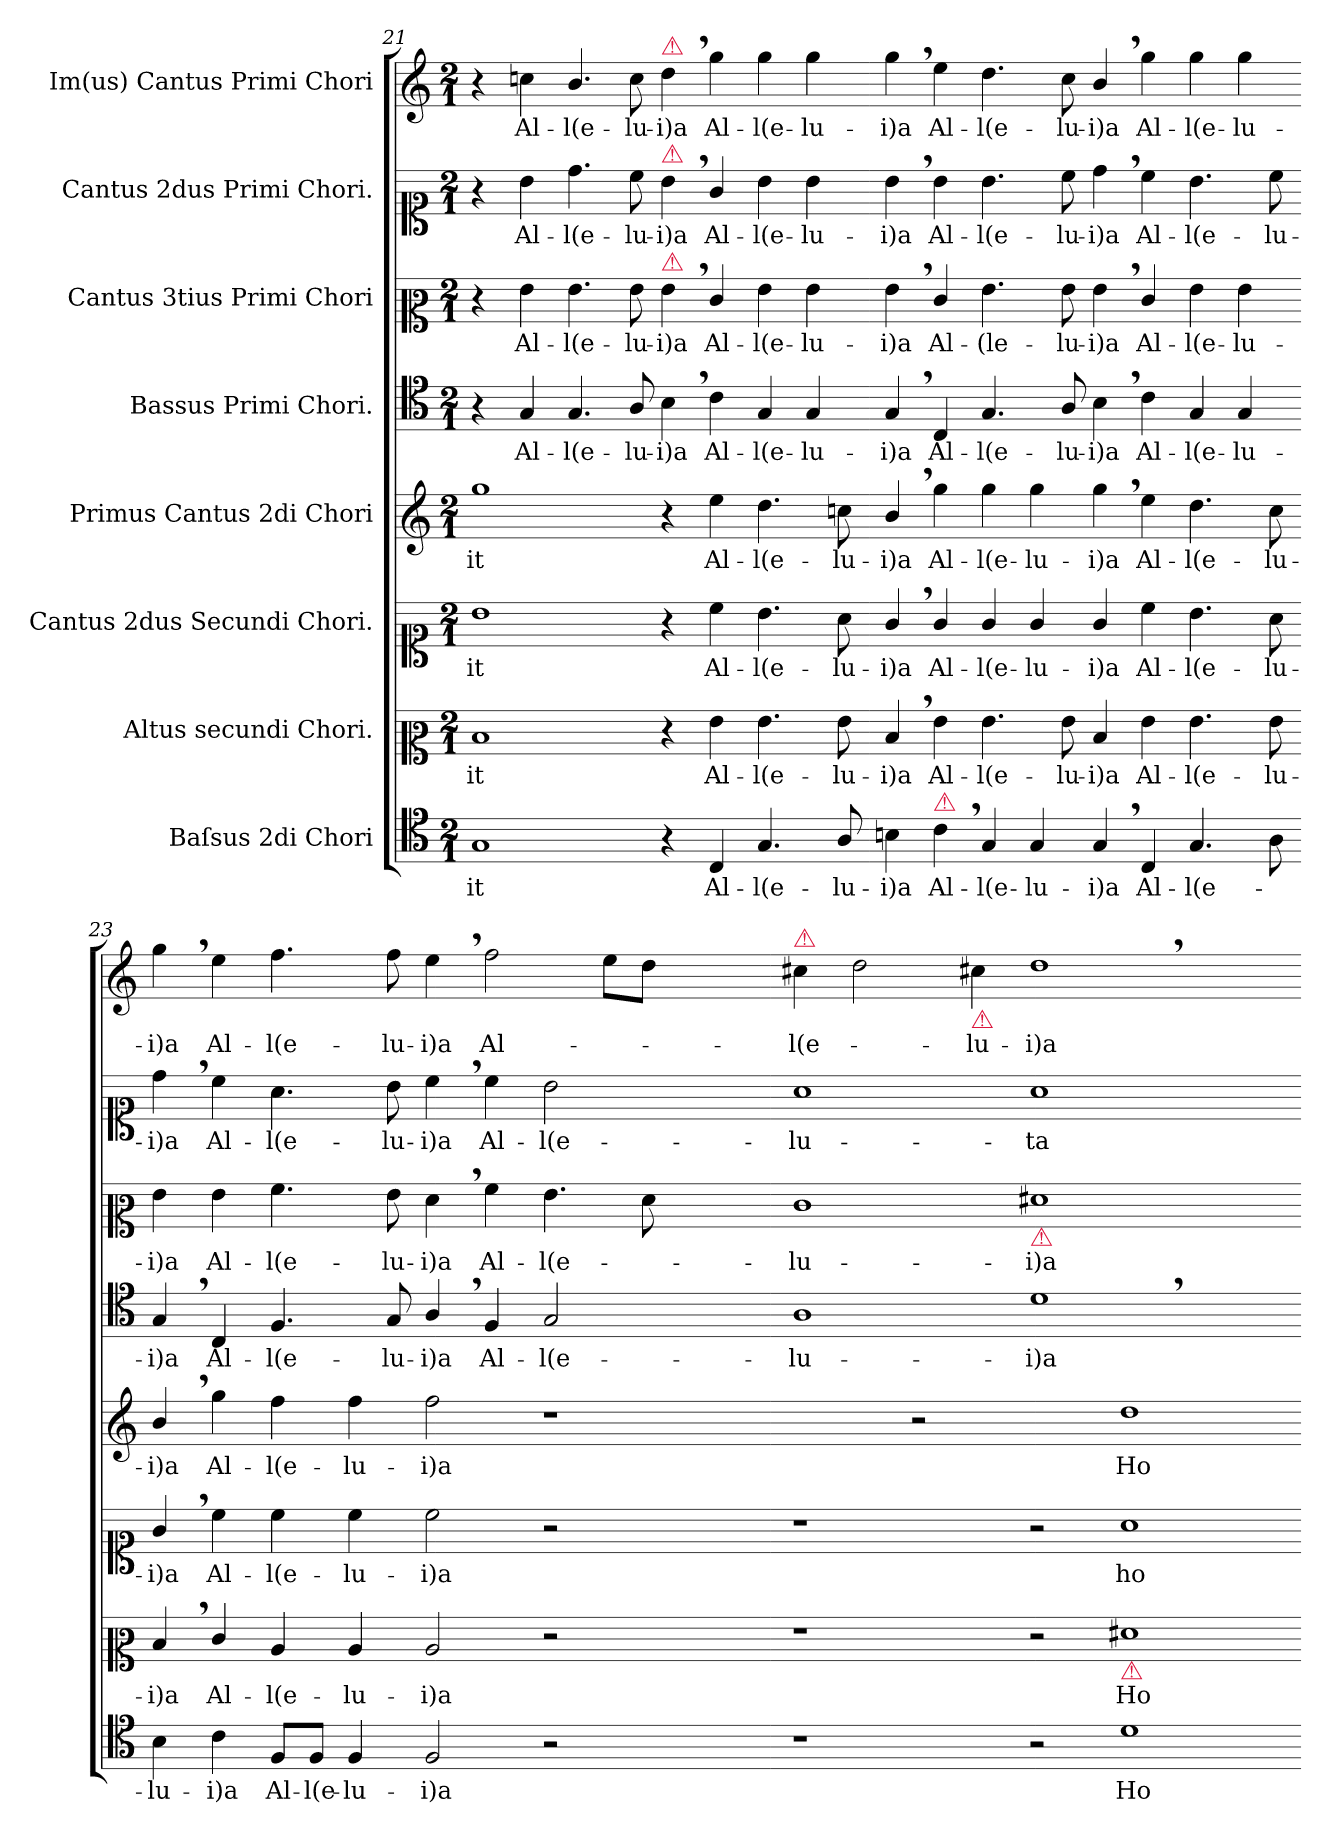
**kern	**text	**kern	**text	**kern	**text	**kern	**text	**kern	**text	**kern	**text	**kern	**text	**kern	**text
*part8	*part8	*part7	*part7	*part6	*part6	*part5	*part5	*part4	*part4	*part3	*part3	*part2	*part2	*part1	*part1
*staff8	*staff8	*staff7	*staff7	*staff6	*staff6	*staff5	*staff5	*staff4	*staff4	*staff3	*staff3	*staff2	*staff2	*staff1	*staff1
*I"Baſsus 2di Chori	*	*I"Altus secundi Chori.	*	*I"Cantus 2dus Secundi Chori.	*	*I"Primus Cantus 2di Chori	*	*I"Bassus Primi Chori.	*	*I"Cantus 3tius Primi Chori	*	*I"Cantus 2dus Primi Chori.	*	*I"Im(us) Cantus Primi Chori	*
*clefC4	*	*clefC2	*	*clefC1	*	*clefG2	*	*clefC4	*	*clefC2	*	*clefC1	*	*clefG2	*
*k[]	*	*k[]	*	*k[]	*	*k[]	*	*k[]	*	*k[]	*	*k[]	*	*k[]	*
*M2/1	*	*M2/1	*	*M2/1	*	*M2/1	*	*M2/1	*	*M2/1	*	*M2/1	*	*M2/1	*
=21	=21	=21	=21	=21	=21	=21	=21	=21	=21	=21	=21	=21	=21	=21	=21
1G	-it	1d/	-it	1b	-it	1gg	-it	4r	.	4r	.	4r	.	4r	.
.	.	.	.	.	.	.	.	4G/	Al-	4g\	Al-	4b\	Al-	4ccn\	Al-
.	.	.	.	.	.	.	.	4.G/	-l(e-	4.g\	-l(e-	4.dd\	-l(e-	4.b/	-l(e-
.	.	.	.	.	.	.	.	8A/	-lu-	8g\	-lu-	8cc\	-lu-	8cc\	-lu-
!	!	!	!	!	!	!	!	!	!	!	!	!	!	!LO:TX:a:color=crimson:t=⚠	!
!	!	!	!	!	!	!	!	!	!	!	!	!LO:TX:a:color=crimson:t=⚠	!	!	!
!	!	!	!	!	!	!	!	!	!	!LO:TX:a:color=crimson:t=⚠	!	!	!	!	!
4r	.	4r	.	4r	.	4r	.	4B,<\	-i)a	4g,<\	-i)a	4b,<\	-i)a	4dd,<\	-i)a
4C/	Al-	4g\	Al-	4cc\	Al-	4ee\	Al-	4c\	Al-	4e/	Al-	4g/	Al-	4gg\	Al-
4.G/	-l(e-	4.g\	-l(e-	4.b\	-l(e-	4.dd\	-l(e-	4G/	-l(e-	4g\	-l(e-	4b\	-l(e-	4gg\	-l(e-
.	.	.	.	.	.	.	.	4G/	-lu-	4g\	-lu-	4b\	-lu-	4gg\	-lu-
8A/	-lu-	8g\	-lu-	8a\	-lu-	8ccn\	-lu-	.	.	.	.	.	.	.	.
=22-	=22-	=22-	=22-	=22-	=22-	=22-	=22-	=22-	=22-	=22-	=22-	=22-	=22-	=22-	=22-
4Bn\	-i)a	4d,</	-i)a	4g,</	-i)a	4b,</	-i)a	4G,</	-i)a	4g,<\	-i)a	4b,<\	-i)a	4gg,<\	-i)a
!LO:TX:a:color=crimson:t=⚠	!	!	!	!	!	!	!	!	!	!	!	!	!	!	!
4c,<\	Al-	4g\	Al-	4g/	Al-	4gg\	Al-	4C/	Al-	4e/	Al-	4b\	Al-	4ee\	Al-
4G/	-l(e-	4.g\	-l(e-	4g/	-l(e-	4gg\	-l(e-	4.G/	-l(e-	4.g\	-(le-	4.b\	-l(e-	4.dd\	-l(e-
4G/	-lu-	.	.	4g/	-lu-	4gg\	-lu-	.	.	.	.	.	.	.	.
.	.	8g\	-lu-	.	.	.	.	8A/	-lu-	8g\	-lu-	8cc\	-lu-	8cc\	-lu-
4G,</	-i)a	4d/	-i)a	4g/	-i)a	4gg,<\	-i)a	4B,<\	-i)a	4g,<\	-i)a	4dd,<\	-i)a	4b,</	-i)a
4C/	Al-	4g\	Al-	4cc\	Al-	4ee\	Al-	4c\	Al-	4e/	Al-	4cc\	Al-	4gg\	Al-
4.G/	-l(e-	4.g\	-l(e-	4.b\	-l(e-	4.dd\	-l(e-	4G/	-l(e-	4g\	-l(e-	4.b\	-l(e-	4gg\	-l(e-
.	.	.	.	.	.	.	.	4G/	-lu-	4g\	-lu-	.	.	4gg\	-lu-
8A\	.	8g\	-lu-	8a\	-lu-	8cc\	-lu-	.	.	.	.	8cc\	-lu-	.	.
=23-	=23-	=23-	=23-	=23-	=23-	=23-	=23-	=23-	=23-	=23-	=23-	=23-	=23-	=23-	=23-
4B\	-lu-	4d,</	-i)a	4g,</	-i)a	4b,</	-i)a	4G,</	-i)a	4g\	-i)a	4dd,<\	-i)a	4gg,<\	-i)a
4c\	-i)a	4e/	Al-	4cc\	Al-	4gg\	Al-	4C/	Al-	4g\	Al-	4cc\	Al-	4ee\	Al-
8F/L	Al-	4c/	-l(e-	4cc\	-l(e-	4ff\	-l(e-	4.F/	-l(e-	4.a\	-l(e-	4.a\	-l(e-	4.ff\	-l(e-
8F/J	-l(e-	.	.	.	.	.	.	.	.	.	.	.	.	.	.
4F/	-lu-	4c/	-lu-	4cc\	-lu-	4ff\	-lu-	.	.	.	.	.	.	.	.
.	.	.	.	.	.	.	.	8G/	-lu-	8g\	-lu-	8b\	-lu-	8ff\	-lu-
2F/	-i)a	2c/	-i)a	2cc\	-i)a	2ff\	-i)a	4A,</	-i)a	4f,<\	-i)a	4cc,<\	-i)a	4ee,<\	-i)a
.	.	.	.	.	.	.	.	4F/	Al-	4a\	Al-	4cc\	Al-	2ff\	Al-
2r	.	2r	.	2r	.	1r	.	2G/	-l(e-	4.g\	-l(e-	2b\	-l(e-	.	.
.	.	.	.	.	.	.	.	.	.	.	.	.	.	8ee\L	.
.	.	.	.	.	.	.	.	.	.	8f\	.	.	.	8dd\J	.
2ryy	.	2ryy	.	2ryy	.	.	.	2ryy	.	2ryy	.	2ryy	.	2ryy	.
=24-	=24-	=24-	=24-	=24-	=24-	=24-	=24-	=24-	=24-	=24-	=24-	=24-	=24-	=24-	=24-
!	!	!	!	!	!	!	!	!	!	!	!	!	!	!LO:TX:a:color=crimson:t=⚠	!
1r	.	1r	.	1r	.	2ryy	.	1A	-lu-	1e	-lu-	1a	-lu-	4cc#X\	-l(e-
.	.	.	.	.	.	.	.	.	.	.	.	.	.	2dd\	.
!	!	!	!	!	!	!LO:N:vis=2	!	!	!	!	!	!	!	!	!
.	.	.	.	.	.	1r	.	.	.	.	.	.	.	.	.
!	!	!	!	!	!	!	!	!	!	!	!	!	!	!LO:TX:b:color=crimson:t=⚠	!
.	.	.	.	.	.	.	.	.	.	.	.	.	.	4cc#X\	-lu-
!	!	!	!	!	!	!	!	!	!	!LO:TX:b:color=crimson:t=⚠	!	!	!	!	!
2r	.	2r	.	2r	.	.	.	1d,<	-i)a	1f#X	-i)a	1a	-ta	1dd,<	-i)a
!	!	!LO:TX:b:color=crimson:t=⚠	!	!	!	!	!	!	!	!	!	!	!	!	!
1d\	Ho-	1f#X\	Ho-	1a\	ho-	1dd\	Ho-	.	.	.	.	.	.	.	.
.	.	.	.	.	.	.	.	2ryy	.	2ryy	.	2ryy	.	2ryy	.
=-	=-	=-	=-	=-	=-	=-	=-	=-	=-	=-	=-	=-	=-	=-	=-
*-	*-	*-	*-	*-	*-	*-	*-	*-	*-	*-	*-	*-	*-	*-	*-
